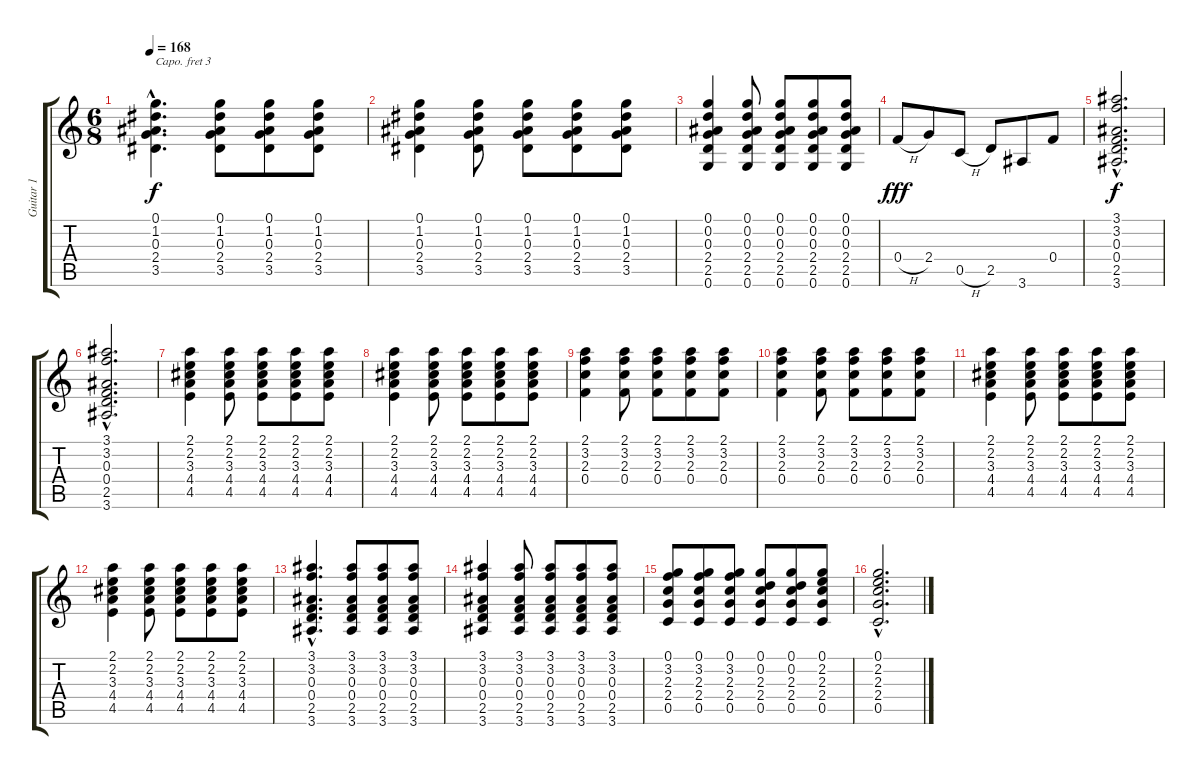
\track ("Guitar 1" "Guitar 1") {instrument acousticguitarsteel}
\staff {score tabs}
\capo 3
\tuning (E4 B3 G3 D3 A2 E2) {hide}
\ts (6 8)
\tempo 168
\clef g2
\ks c
(0.1{hac} 1.2{hac} 0.3{hac} 2.4{hac} 3.5{hac}).4{d dy f} (0.1 1.2 0.3 2.4 3.5).8 (0.1 1.2 0.3 2.4 3.5).8 (0.1 1.2 0.3 2.4 3.5).8 |
(0.1 1.2 0.3 2.4 3.5).4 (0.1 1.2 0.3 2.4 3.5).8 (0.1 1.2 0.3 2.4 3.5).8 (0.1 1.2 0.3 2.4 3.5).8 (0.1 1.2 0.3 2.4 3.5).8 |
(0.1 0.2 0.3 2.4 2.5 0.6).4 (0.1 0.2 0.3 2.4 2.5 0.6).8 (0.1 0.2 0.3 2.4 2.5 0.6).8 (0.1 0.2 0.3 2.4 2.5 0.6).8 (0.1 0.2 0.3 2.4 2.5 0.6).8 |
0.4{h}.8{dy fff} 2.4.8 0.5{h}.8 2.5.8 3.6.8 0.4.8 |
(3.1{hac} 3.2{hac} 0.3{hac} 0.4{hac} 2.5{hac} 3.6{hac}).2{d dy f} |
(3.1{hac} 3.2{hac} 0.3{hac} 0.4{hac} 2.5{hac} 3.6{hac}).2{d} |
(2.1 2.2 3.3 4.4 4.5).4 (2.1 2.2 3.3 4.4 4.5).8 (2.1 2.2 3.3 4.4 4.5).8 (2.1 2.2 3.3 4.4 4.5).8 (2.1 2.2 3.3 4.4 4.5).8 |
(2.1 2.2 3.3 4.4 4.5).4 (2.1 2.2 3.3 4.4 4.5).8 (2.1 2.2 3.3 4.4 4.5).8 (2.1 2.2 3.3 4.4 4.5).8 (2.1 2.2 3.3 4.4 4.5).8 |
(2.1 3.2 2.3 0.4).4 (2.1 3.2 2.3 0.4).8 (2.1 3.2 2.3 0.4).8 (2.1 3.2 2.3 0.4).8 (2.1 3.2 2.3 0.4).8 |
(2.1 3.2 2.3 0.4).4 (2.1 3.2 2.3 0.4).8 (2.1 3.2 2.3 0.4).8 (2.1 3.2 2.3 0.4).8 (2.1 3.2 2.3 0.4).8 |
(2.1 2.2 3.3 4.4 4.5).4 (2.1 2.2 3.3 4.4 4.5).8 (2.1 2.2 3.3 4.4 4.5).8 (2.1 2.2 3.3 4.4 4.5).8 (2.1 2.2 3.3 4.4 4.5).8 |
(2.1 2.2 3.3 4.4 4.5).4 (2.1 2.2 3.3 4.4 4.5).8 (2.1 2.2 3.3 4.4 4.5).8 (2.1 2.2 3.3 4.4 4.5).8 (2.1 2.2 3.3 4.4 4.5).8 |
(3.1{hac} 3.2{hac} 0.3{hac} 0.4{hac} 2.5{hac} 3.6{hac}).4{d} (3.1 3.2 0.3 0.4 2.5 3.6).8 (3.1 3.2 0.3 0.4 2.5 3.6).8 (3.1 3.2 0.3 0.4 2.5 3.6).8 |
(3.1 3.2 0.3 0.4 2.5 3.6).4 (3.1 3.2 0.3 0.4 2.5 3.6).8 (3.1 3.2 0.3 0.4 2.5 3.6).8 (3.1 3.2 0.3 0.4 2.5 3.6).8 (3.1 3.2 0.3 0.4 2.5 3.6).8 |
(0.1 3.2 2.3 2.4 0.5).8 (0.1 3.2 2.3 2.4 0.5).8 (0.1 3.2 2.3 2.4 0.5).8 (0.1 0.2 2.3 2.4 0.5).8 (0.1 0.2 2.3 2.4 0.5).8 (0.1 2.2 2.3 2.4 0.5).8 |
(0.1{hac} 2.2{hac} 2.3{hac} 2.4{hac} 0.5{hac}).2{d}
